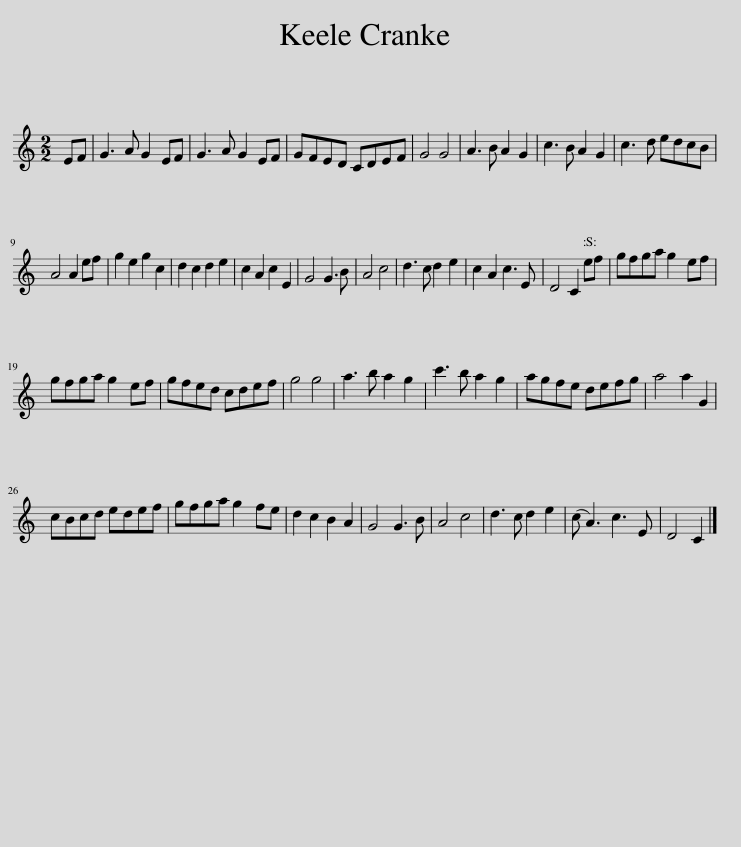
X:1
L:1/8
M:2/2
I:linebreak $
K:C
V:1 treble
V:1
 EF | G3 A G2 EF | G3 A G2 EF | GFED CDEF | G4 G4 | %5
 A3 B A2 G2 | c3 B A2 G2 | c3 d edcB |$ A4 A2 ef | g2 e2 g2 c2 | %10
 d2 c2 d2 e2 | c2 A2 c2 E2 | G4 G3 B | A4 c4 | d3 c d2 e2 | %15
 c2 A2 c3 E | D4 C2 ef | gfga g2 ef |$ gfga g2 ef | gfed cdef | %20
 g4 g4 | a3 b a2 g2 | c'3 b a2 g2 | agfe defg | a4 a2 G2 |$ %25
 cBcd edef | gfga g2 fe | d2 c2 B2 A2 | G4 G3 B | A4 c4 | %30
 d3 c d2 e2 | (c A3) c3 E | D4 C2 |] %33
